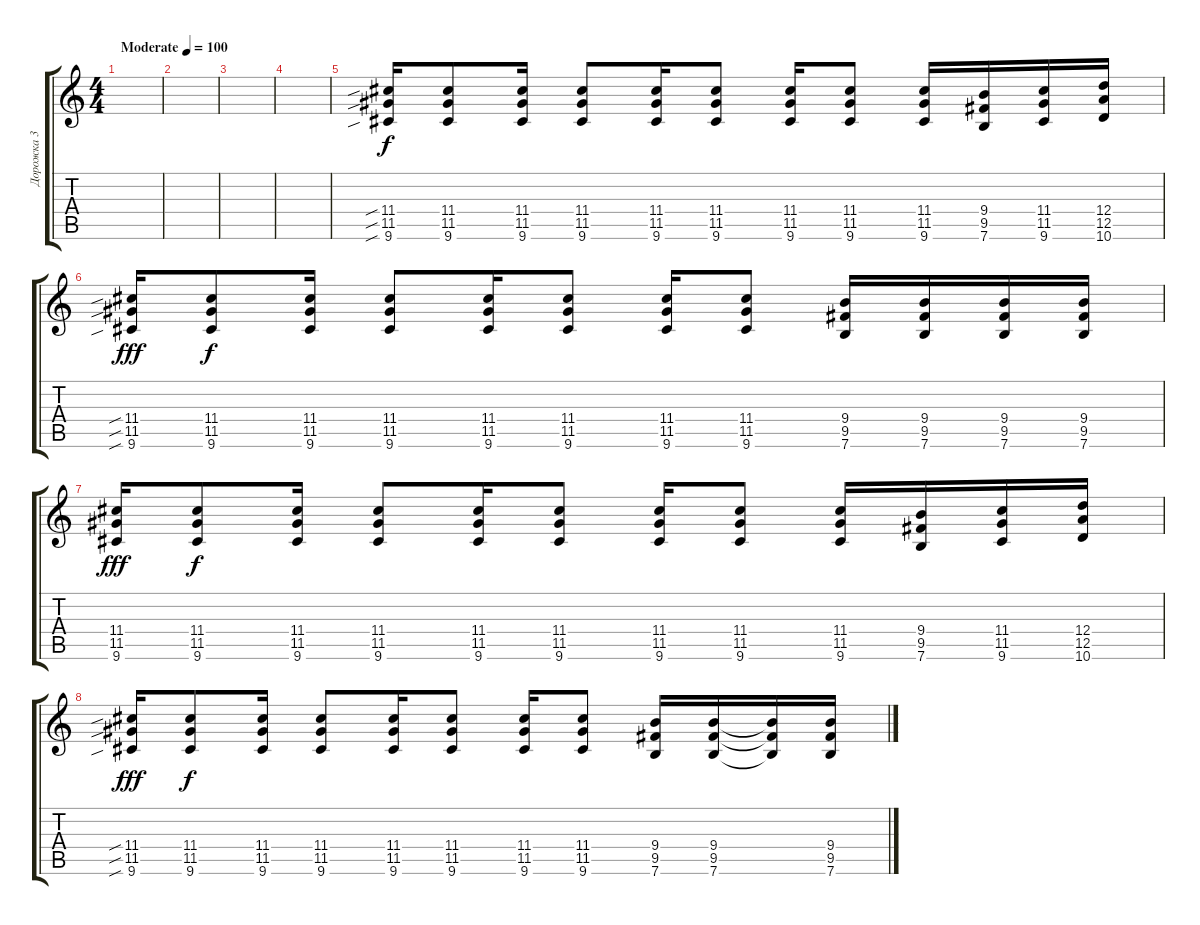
\track ("Дорожка 3" "Дорожка 3") {instrument distortionguitar}
\staff {score tabs}
\tuning (E4 B3 G3 D3 A2 E2) {hide}
\ts (4 4)
\tempo (100 "Moderate")
\clef g2
\ks c
|
|
|
|
(11.4{sib} 11.5{sib} 9.6{sib}).16{balance 16} (11.4 11.5 9.6).8{dy f} (11.4 11.5 9.6).16 (11.4 11.5 9.6).8 (11.4 11.5 9.6).16 (11.4 11.5 9.6).8 (11.4 11.5 9.6).16 (11.4 11.5 9.6).8 (11.4 11.5 9.6).16 (9.4 9.5 7.6).16 (11.4 11.5 9.6).16 (12.4 12.5 10.6).16 |
(11.4{sib} 11.5{sib} 9.6{sib}).16{dy fff} (11.4 11.5 9.6).8{dy f} (11.4 11.5 9.6).16 (11.4 11.5 9.6).8 (11.4 11.5 9.6).16 (11.4 11.5 9.6).8 (11.4 11.5 9.6).16 (11.4 11.5 9.6).8 (9.4 9.5 7.6).16 (9.4 9.5 7.6).16 (9.4 9.5 7.6).16 (9.4 9.5 7.6).16 |
(11.4 11.5 9.6).16{dy fff} (11.4 11.5 9.6).8{dy f} (11.4 11.5 9.6).16 (11.4 11.5 9.6).8 (11.4 11.5 9.6).16 (11.4 11.5 9.6).8 (11.4 11.5 9.6).16 (11.4 11.5 9.6).8 (11.4 11.5 9.6).16 (9.4 9.5 7.6).16 (11.4 11.5 9.6).16 (12.4 12.5 10.6).16 |
(11.4{sib} 11.5{sib} 9.6{sib}).16{dy fff} (11.4 11.5 9.6).8{dy f} (11.4 11.5 9.6).16 (11.4 11.5 9.6).8 (11.4 11.5 9.6).16 (11.4 11.5 9.6).8 (11.4 11.5 9.6).16 (11.4 11.5 9.6).8 (9.4 9.5 7.6).16 (9.4 9.5 7.6).16 (9.4{t} 9.5{t} 7.6{t}).16 (9.4 9.5 7.6).16
